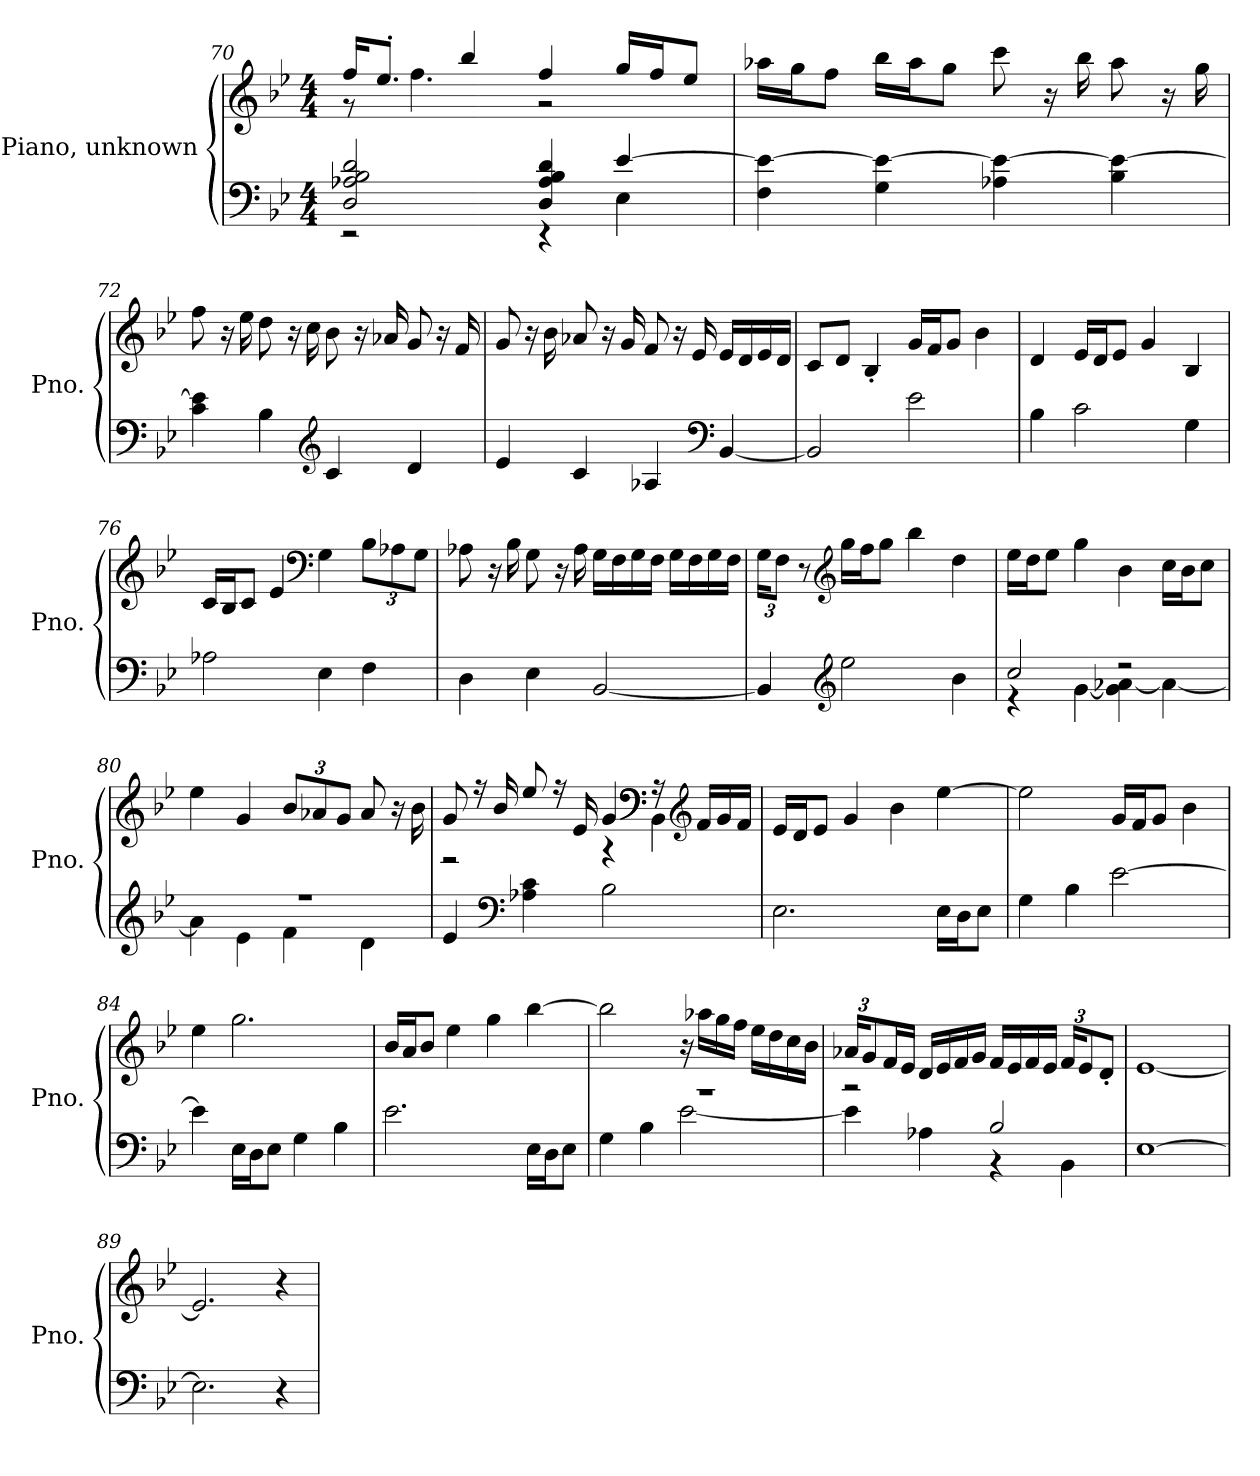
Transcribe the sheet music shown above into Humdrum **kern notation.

**kern	**kern
*part1	*part1
*staff2	*staff1
*I"Piano, unknown	*
*I'Pno.	*
*clefF4	*clefG2
*k[b-e-]	*k[b-e-]
*M4/4	*M4/4
=70	=70
*^	*^
2D/ 2A-X/ 2B-/ 2d/	2r	16ff/KL	8r
.	.	8.ee-'/J	.
.	.	.	4.ff\
.	.	4bb-/	.
4D/ 4A-/ 4B-/ 4d/	4r	4ff/	2r
[4e-/	4E-\	16gg/LL	.
.	.	16ff/J	.
.	.	8ee-/J	.
*v	*v	*	*
*	*v	*v
=71	=71
4F\ 4e-\_	16aa-X\LL
.	16gg\J
.	8ff\J
4G\ 4e-\_	16bb-\LL
.	16aa-\J
.	8gg\J
4A-X\ 4e-\_	8ccc\
.	16r
.	16bb-\
4B-\ 4e-\_	8aa-\
.	16r
.	16gg\
!!LO:PB:g=z
=72	=72
4c\ 4e-\]	8ff\
.	16r
.	16ee-\
4B-\	8dd\
.	16r
.	16cc\
*clefG2	*
4c/	8b-\
.	16r
.	16a-X/
4d/	8g/
.	16r
.	16f/
=73	=73
4e-/	8g/
.	16r
.	16b-\
4c/	8a-X/
.	16r
.	16g/
4A-X/	8f/
.	16r
.	16e-/
*clefF4	*
[4BB-/	16e-/LL
.	16d/
.	16e-/
.	16d/JJ
=74	=74
2BB-/]	8c/L
.	8d/J
.	4B-'/
2e-\	16g/LL
.	16f/J
.	8g/J
.	4b-\
!!LO:LB:g=z
=75	=75
4B-\	4d/
2c\	16e-/LL
.	16d/J
.	8e-/J
.	4g/
4G\	4B-/
=76	=76
2A-X\	16c/LL
.	16B-/J
.	8c/J
.	4e-/
*	*clefF4
4E-\	4G\
*	*Xbrackettup
4F\	12B-\L
.	12A-X\
.	12G\J
=77	=77
4D\	8A-X\
.	16r
.	16B-\
4E-\	8G\
.	16r
.	16A-\
[2BB-/	16G\LL
.	16F\
.	16G\
.	16F\JJ
.	16G\LL
.	16F\
.	16G\
.	16F\JJ
=78	=78
4BB-/]	24G\KL
.	12F\J
.	8r
*clefG2	*clefG2
2ee-\	16gg\LL
.	16ff\J
.	8gg\J
.	4bb-\
4b-\	4dd\
!!LO:LB:g=z
=79	=79
*^	*
2cc/	4r	16ee-\LL
.	.	16dd\J
.	.	8ee-\J
.	[4g\	4gg\
2r	4g\] [4a-X\	4b-\
.	4a-\_	16cc\LL
.	.	16b-\J
.	.	8cc\J
=80	=80	=80
1r	4a-\]	4ee-\
.	4e-\	4g/
.	4f\	12b-/L
.	.	12a-X/
.	.	12g/J
.	4d\	8a-/
.	.	16r
.	.	16b-\
*v	*v	*
=81	=81
*	*^
4e-/	8g/	2r
.	16r	.
.	16b-/	.
*clefF4	*	*
4A-X\ 4c\	8ee-/	.
.	16r	.
.	16e-/	.
2B-\	4g/	4r
*	*clefF4	*
.	16r	4BB-\
*	*clefG2	*
.	16f/LL	.
.	16g/	.
.	16f/JJ	.
*	*v	*v
!!LO:LB:g=z
=82	=82
2.E-\	16e-/LL
.	16d/J
.	8e-/J
.	4g/
.	4b-\
16E-\LL	[4ee-\
16D\J	.
8E-\J	.
=83	=83
4G\	2ee-\]
4B-\	.
[2e-\	16g/LL
.	16f/J
.	8g/J
.	4b-\
=84	=84
4e-\]	4ee-\
16E-\LL	2.gg\
16D\J	.
8E-\J	.
4G\	.
4B-\	.
=85	=85
2.e-\	16b-/LL
.	16a/J
.	8b-/J
.	4ee-\
.	4gg\
16E-\LL	[4bb-\
16D\J	.
8E-\J	.
=86	=86
*^	*
1r	4G\	2bb-\]
.	4B-\	.
.	[2e-\	16r
.	.	16aa-X\LL
.	.	16gg\
.	.	16ff\JJ
.	.	16ee-\LL
.	.	16dd\
.	.	16cc\
.	.	16b-\JJ
!!LO:LB:g=z
=87	=87	=87
2r	4e-\]	24a-X/KL
.	.	12g/
.	.	16f/L
.	.	16e-/JJ
.	4A-X\	16d/LL
.	.	16e-/
.	.	16f/
.	.	16g/JJ
2B-/	4r	16f/LL
.	.	16e-/
.	.	16f/
.	.	16e-/JJ
.	4BB-\	24f/KL
.	.	12e-/
.	.	8d'/J
*v	*v	*
=88	=88
[1E-	[1e-
=89	=89
2.E-\]	2.e-/]
4r	4r
=	=
*-	*-
